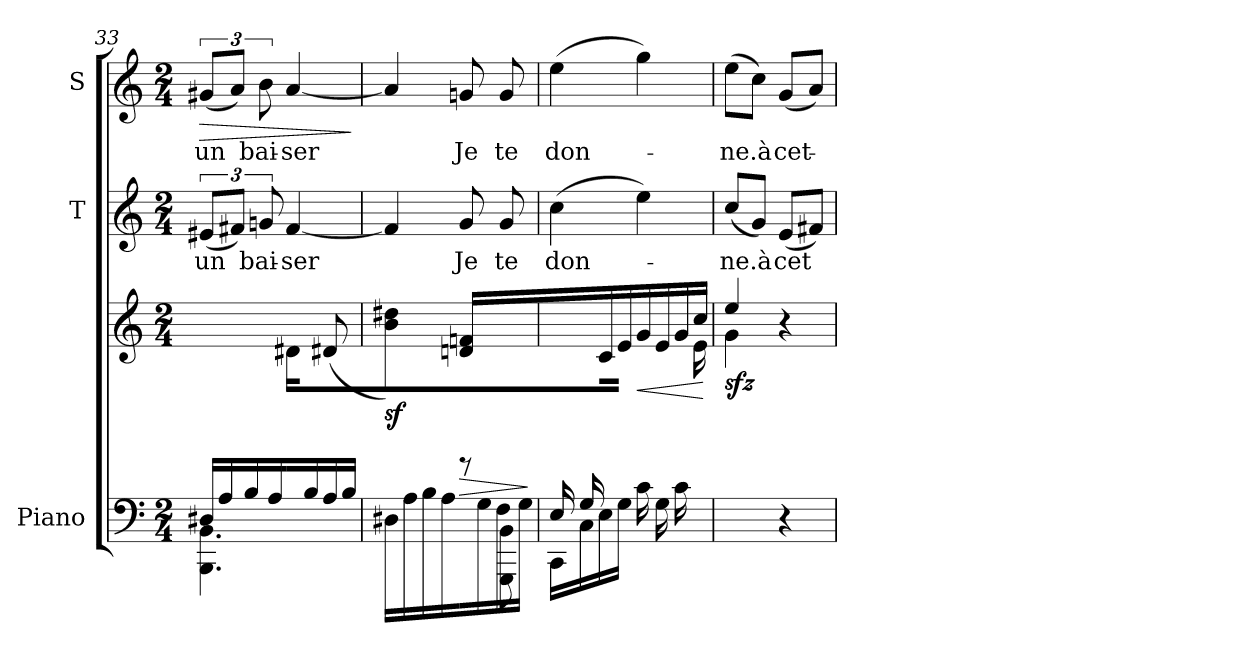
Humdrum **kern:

**kern	**kern	**dynam	**kern	**text	**kern	**text	**dynam
*part3	*part3	*part3	*part2	*part2	*part1	*part1	*part1
*staff4	*staff3	*staff3/4	*staff2	*staff2	*staff1	*staff1	*staff1
*I"Piano	*	*	*I"T	*	*I"S	*	*
*I'Pno.	*	*	*I'T	*	*I'S	*	*
!!LO:PB:g=z
*clefF4	*clefG2	*	*clefG2	*	*	*	*
*k[]	*k[]	*	*k[]	*	*k[]	*	*
*C:	*C:	*	*C:	*	*C:	*	*
*M2/4	*M2/4	*	*M2/4	*	*M2/4	*	*
=33	=33	=33	=33	=33	=33	=33	=33
*^	*^	*	*	*	*	*	*
!	!	!	!	!	!	!	!	!	!LO:HP:b
16D#X/LL	4.BBB\ 4.BB\	4ryy	4.ryy	.	(12e#X/L	un	(12g#X/L	un	>
16A/	.	.	.	.	.	.	.	.	.
.	.	.	.	.	12f#X/J)	.	12a/J)	.	.
16B/	.	.	.	.	.	.	.	.	.
.	.	.	.	.	12gn/	bai-	12b\	bai-	.
16A/JJ	.	.	.	.	.	.	.	.	.
16ryy	.	16d#X\LL	.	.	[4f#/	-ser	[4a/	-ser	.
16B\	.	8.ryy	.	.	.	.	.	.	.
16A\	8ryy	.	(8d#X/	.	.	.	.	.	.
16B\JJ	.	.	.	.	.	.	.	.	.
*v	*v	*	*	*	*	*	*	*	*
*	*v	*v	*	*	*	*	*	*
.	.	.	.	.	.	.	]
=34	=34	=34	=34	=34	=34	=34	=34
*^	*^	*	*	*	*	*	*
!	!	!	!	!LO:DY:b	!	!	!	!	!
4.ryy	16D#X\LL	4b\ 4dd#X\)	4ryy	sf	4f#/]	.	4a/]	.	.
.	16A\	.	.	.	.	.	.	.	.
.	16B\	.	.	.	.	.	.	.	.
.	16A\JJ	.	.	.	.	.	.	.	.
!	!	!	!	!LO:HP:b	!	!	!	!	!
.	16ryy	8rDDD	16dn/ 16fn/LL	>	8g/	Je	8gn/	Je	.
.	16G/	.	8ryy	.	.	.	.	.	.
8GGG\ 8BB\	16F/	8ryy	.	.	8g/	te	8g/	te	.
.	16G/JJ	.	16ryy	.	.	.	.	.	.
*v	*v	*	*	*	*	*	*	*	*
*	*v	*v	*	*	*	*	*	*
.	.	]	.	.	.	.	.
=35	=35	=35	=35	=35	=35	=35	=35
*^	*^	*	*	*	*	*	*
16E/LL	16CC\LL	8ryy	4..ryy	.	(4cc\	don-	(4ee\	don-	.
16G/	16C\	.	.	.	.	.	.	.	.
16ryy	16E\	16c\	.	.	.	.	.	.	.
4ryy	16G\JJ	16e\JJ	.	.	.	.	.	.	.
!	!	!	!	!LO:HP:b	!	!	!	!	!
.	16c\LL	16g/LL	.	<	4ee\)	.	4gg\)	.	.
.	16G\	16e/	.	.	.	.	.	.	.
.	16c\	16g/	.	.	.	.	.	.	.
16ryy	16ryy	16cc/JJ	16e\JJ	.	.	.	.	.	.
*v	*v	*	*	*	*	*	*	*	*
*	*v	*v	*	*	*	*	*	*
.	.	[	.	.	.	.	.
=36	=36	=36	=36	=36	=36	=36	=36
*	*^	*	*	*	*	*	*
!	!	!	!LO:DY:b	!	!	!	!	!
4ryy	4ee/	4g\	sfz	(8cc/L	-ne.à	(8ee\L	-ne.à	.
.	.	.	.	8g/J)	.	8cc\J)	.	.
4r	4r	4ryy	.	(8e/L	cet	(8g/L	cet-	.
.	.	.	.	8f#X/J)	.	8a/J)	.	.
*	*v	*v	*	*	*	*	*	*
=	=	=	=	=	=	=	=
*-	*-	*-	*-	*-	*-	*-	*-
